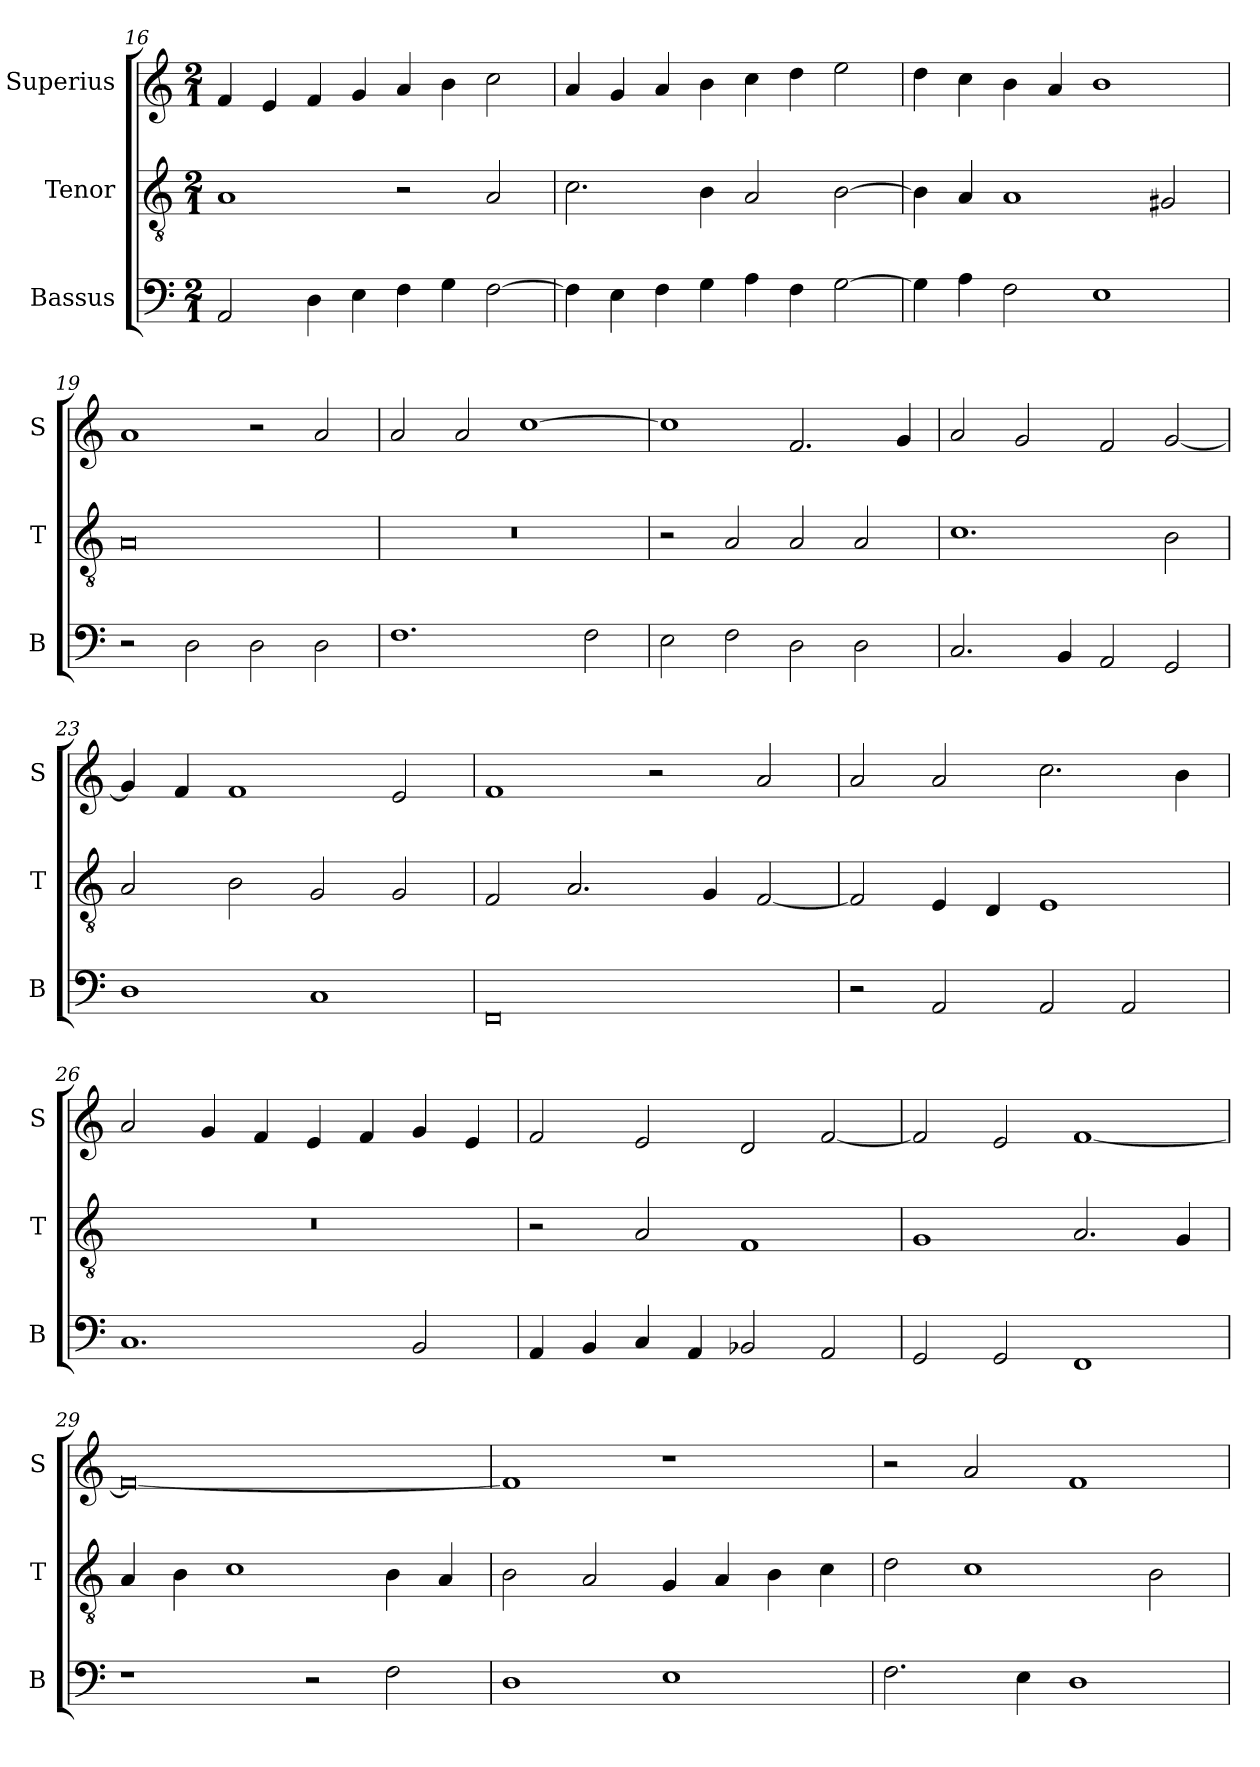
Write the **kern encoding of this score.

**kern	**kern	**kern
*part3	*part2	*part1
*staff3	*staff2	*staff1
*I"Bassus	*I"Tenor	*I"Superius
*I'B	*I'T	*I'S
*clefF4	*clefGv2	*clefG2
*k[]	*k[]	*k[]
*C:	*C:	*C:
*M2/1	*M2/1	*M2/1
=16	=16	=16
2AA	1A	4f
.	.	4e
4D	.	4f
4E	.	4g
4F	2r	4a
4G	.	4b
[2F	2A	2cc
=17	=17	=17
4F]	2.c	4a
4E	.	4g
4F	.	4a
4G	4B	4b
4A	2A	4cc
4F	.	4dd
[2G	[2B	2ee
=18	=18	=18
4G]	4B]	4dd
4A	4A	4cc
2F	1A	4b
.	.	4a
1E	.	1b
.	2G#X	.
=19	=19	=19
2r	0A	1a
2D	.	.
2D	.	2r
2D	.	2a
=20	=20	=20
1.F	0r	2a
.	.	2a
.	.	[1cc
2F	.	.
=21	=21	=21
2E	2r	1cc]
2F	2A	.
2D	2A	2.f
2D	2A	.
.	.	4g
=22	=22	=22
2.C	1.c	2a
.	.	2g
4BB	.	.
2AA	.	2f
2GG	2B	[2g
=23	=23	=23
1D	2A	4g]
.	.	4f
.	2B	1f
1C	2G	.
.	2G	2e
=24	=24	=24
0FF	2F	1f
.	2.A	.
.	.	2r
.	4G	.
.	[2F	2a
=25	=25	=25
2r	2F]	2a
2AA	4E	2a
.	4D	.
2AA	1E	2.cc
2AA	.	.
.	.	4b
=26	=26	=26
1.C	0r	2a
.	.	4g
.	.	4f
.	.	4e
.	.	4f
2BB	.	4g
.	.	4e
=27	=27	=27
4AA	2r	2f
4BB	.	.
4C	2A	2e
4AA	.	.
2BB-X	1F	2d
2AA	.	[2f
=28	=28	=28
2GG	1G	2f]
2GG	.	2e
1FF	2.A	[1f
.	4G	.
=29	=29	=29
1r	4A	0f_
.	4B	.
.	1c	.
2r	.	.
2F	4B	.
.	4A	.
=30	=30	=30
1D	2B	1f]
.	2A	.
1E	4G	1r
.	4A	.
.	4B	.
.	4c	.
=31	=31	=31
2.F	2d	2r
.	1c	2a
4E	.	.
1D	.	1f
.	2B	.
=	=	=
*-	*-	*-
